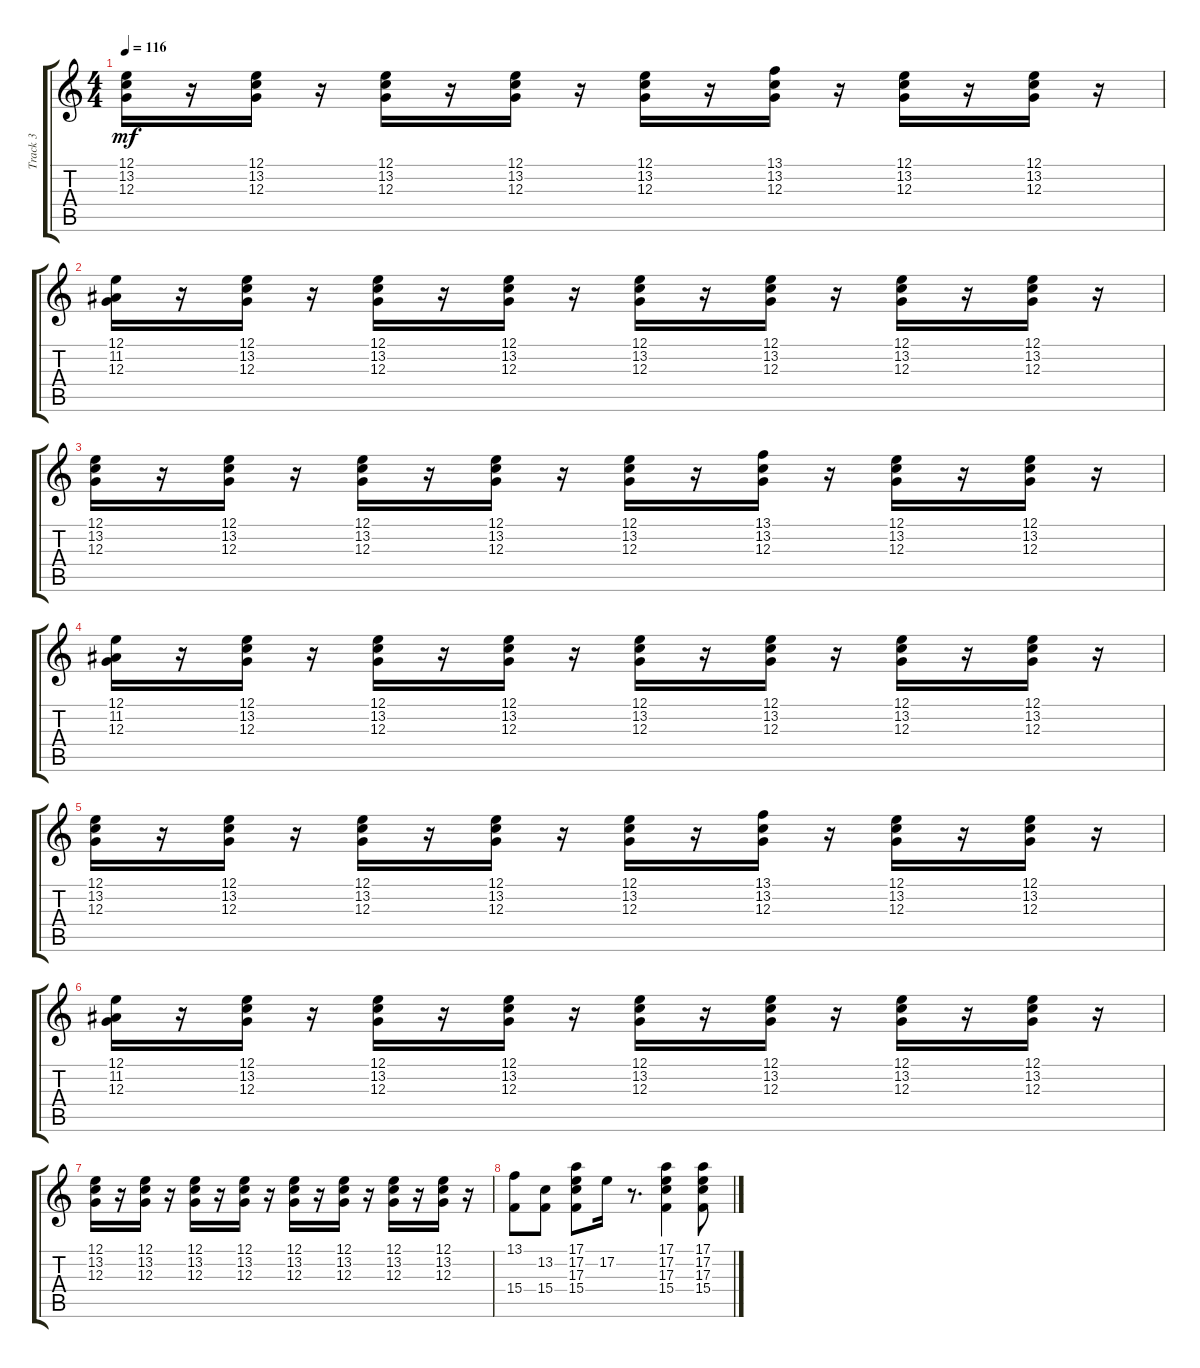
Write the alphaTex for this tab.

\track ("Track 3" "Track 3") {instrument electricpiano1}
\staff {score tabs}
\tuning (E4 B3 G3 D3 A2 E2) {hide}
\ts (4 4)
\tempo 116
\clef g2
\ks c
(12.1 13.2 12.3).16{dy mf} r.16 (12.1 13.2 12.3).16 r.16 (12.1 13.2 12.3).16 r.16 (12.1 13.2 12.3).16 r.16 (12.1 13.2 12.3).16 r.16 (13.1 13.2 12.3).16 r.16 (12.1 13.2 12.3).16 r.16 (12.1 13.2 12.3).16 r.16 |
(12.1 11.2 12.3).16 r.16 (12.1 13.2 12.3).16 r.16 (12.1 13.2 12.3).16 r.16 (12.1 13.2 12.3).16 r.16 (12.1 13.2 12.3).16 r.16 (12.1 13.2 12.3).16 r.16 (12.1 13.2 12.3).16 r.16 (12.1 13.2 12.3).16 r.16 |
(12.1 13.2 12.3).16 r.16 (12.1 13.2 12.3).16 r.16 (12.1 13.2 12.3).16 r.16 (12.1 13.2 12.3).16 r.16 (12.1 13.2 12.3).16 r.16 (13.1 13.2 12.3).16 r.16 (12.1 13.2 12.3).16 r.16 (12.1 13.2 12.3).16 r.16 |
(12.1 11.2 12.3).16 r.16 (12.1 13.2 12.3).16 r.16 (12.1 13.2 12.3).16 r.16 (12.1 13.2 12.3).16 r.16 (12.1 13.2 12.3).16 r.16 (12.1 13.2 12.3).16 r.16 (12.1 13.2 12.3).16 r.16 (12.1 13.2 12.3).16 r.16 |
(12.1 13.2 12.3).16 r.16 (12.1 13.2 12.3).16 r.16 (12.1 13.2 12.3).16 r.16 (12.1 13.2 12.3).16 r.16 (12.1 13.2 12.3).16 r.16 (13.1 13.2 12.3).16 r.16 (12.1 13.2 12.3).16 r.16 (12.1 13.2 12.3).16 r.16 |
(12.1 11.2 12.3).16 r.16 (12.1 13.2 12.3).16 r.16 (12.1 13.2 12.3).16 r.16 (12.1 13.2 12.3).16 r.16 (12.1 13.2 12.3).16 r.16 (12.1 13.2 12.3).16 r.16 (12.1 13.2 12.3).16 r.16 (12.1 13.2 12.3).16 r.16 |
(12.1 13.2 12.3).16 r.16 (12.1 13.2 12.3).16 r.16 (12.1 13.2 12.3).16 r.16 (12.1 13.2 12.3).16 r.16 (12.1 13.2 12.3).16 r.16 (12.1 13.2 12.3).16 r.16 (12.1 13.2 12.3).16 r.16 (12.1 13.2 12.3).16 r.16 |
(13.1 15.4).8 (13.2 15.4).8 (17.1 17.2 17.3 15.4).8 17.2.16 r.8{d} (17.1 17.2 17.3 15.4).4 (17.1 17.2 17.3 15.4).8
